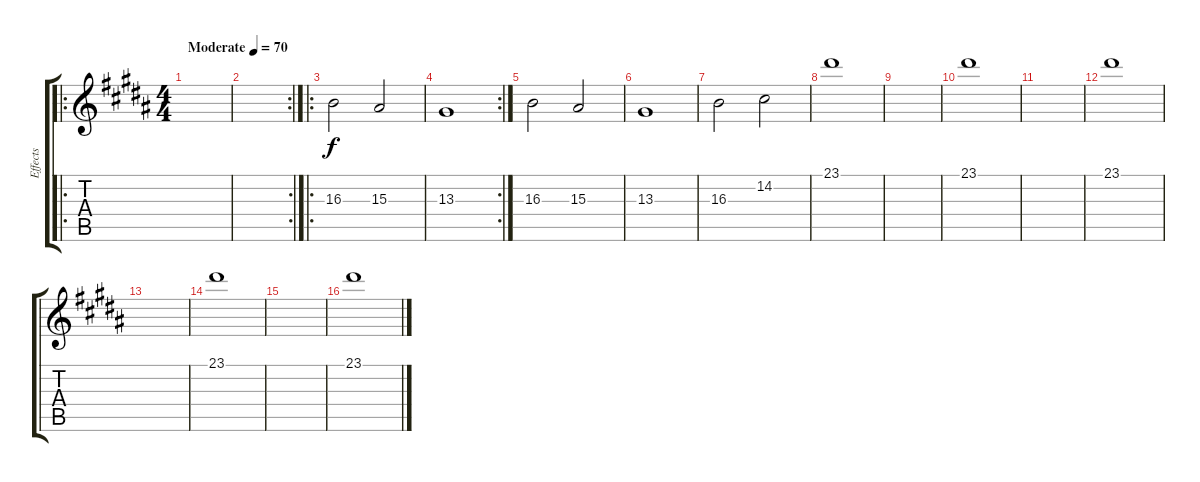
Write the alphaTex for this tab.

\track ("Effects" "Effects") {instrument shamisen}
\staff {score tabs}
\tuning (E4 B3 G3 D3 A2 E2) {hide}
\ro
\ts (4 4)
\tempo (70 "Moderate")
\clef g2
\ks g#minor
|
\rc 2
|
\ro
16.3.2 15.3.2 |
\rc 2
13.3.1 |
16.3.2 15.3.2 |
13.3.1 |
16.3.2 14.2.2 |
23.1.1 |
|
23.1.1 |
|
23.1.1 |
|
23.1.1 |
|
23.1.1
